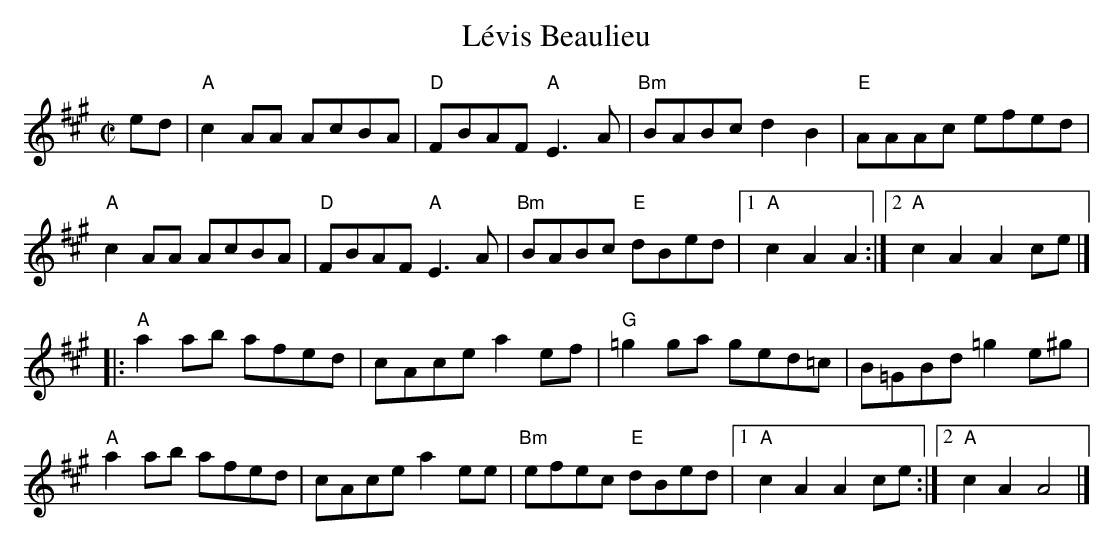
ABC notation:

X:1
T: L\'evis Beaulieu
M: C|
K: A
ed |\
"A"c2AA AcBA | "D"FBAF "A"E3A | "Bm"BABc d2B2 | "E"AAAc efed |
"A"c2AA AcBA | "D"FBAF "A"E3A | "Bm"BABc "E"dBed |1 "A"c2A2 A2 :| [2 "A"c2A2 A2ce |]
|:\
"A"a2ab afed | cAce a2ef | "G"=g2ga ged=c | B=GBd =g2e^g |
"A"a2ab afed | cAce a2ee | "Bm"efec "E"dBed |1 "A"c2A2 A2ce :| [2 "A"c2A2 A4 |]
